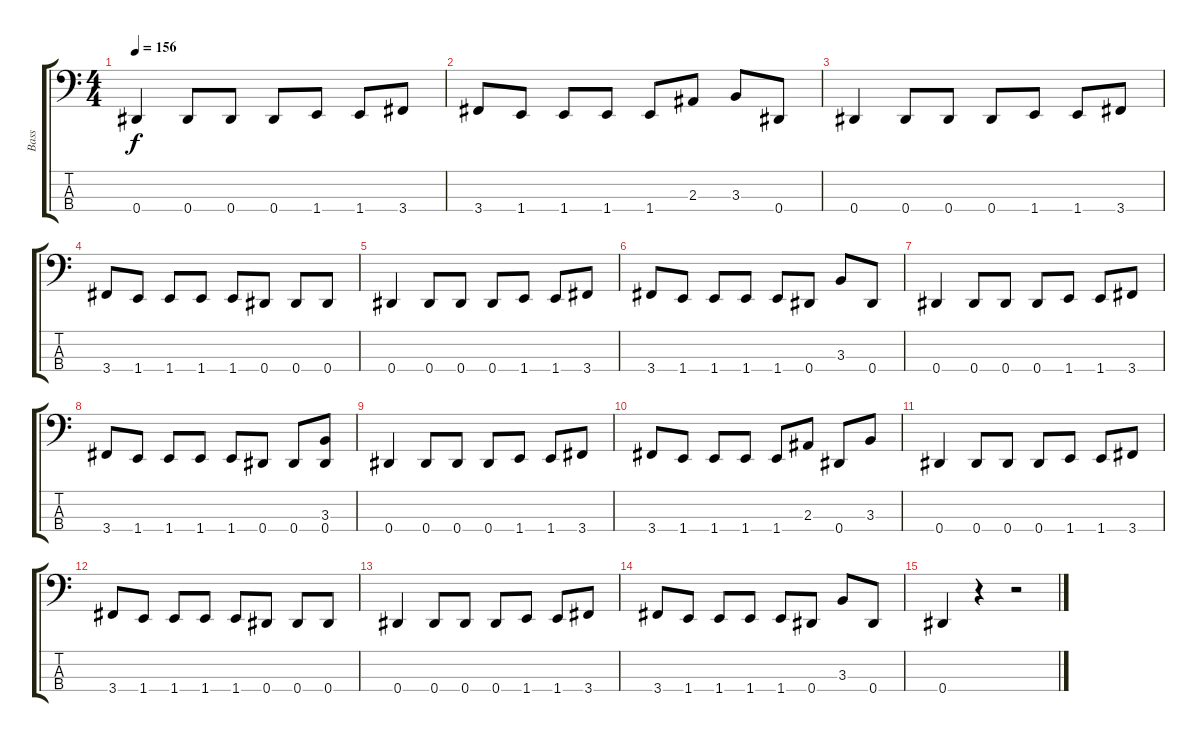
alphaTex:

\track ("Bass" "Bass") {instrument electricbasspick}
\staff {score tabs}
\tuning (Gb2 Db2 Ab1 Eb1) {hide}
\ts (4 4)
\tempo 156
\clef f4
\ks c
0.4.4{dy f} 0.4.8 0.4.8 0.4.8 1.4.8 1.4.8 3.4.8 |
3.4.8 1.4.8 1.4.8 1.4.8 1.4.8 2.3.8 3.3.8 0.4.8 |
0.4.4 0.4.8 0.4.8 0.4.8 1.4.8 1.4.8 3.4.8 |
3.4.8 1.4.8 1.4.8 1.4.8 1.4.8 0.4.8 0.4.8 0.4.8 |
0.4.4 0.4.8 0.4.8 0.4.8 1.4.8 1.4.8 3.4.8 |
3.4.8 1.4.8 1.4.8 1.4.8 1.4.8 0.4.8 3.3.8 0.4.8 |
0.4.4 0.4.8 0.4.8 0.4.8 1.4.8 1.4.8 3.4.8 |
3.4.8 1.4.8 1.4.8 1.4.8 1.4.8 0.4.8 0.4.8 (3.3 0.4).8 |
0.4.4 0.4.8 0.4.8 0.4.8 1.4.8 1.4.8 3.4.8 |
3.4.8 1.4.8 1.4.8 1.4.8 1.4.8 2.3.8 0.4.8 3.3.8 |
0.4.4 0.4.8 0.4.8 0.4.8 1.4.8 1.4.8 3.4.8 |
3.4.8 1.4.8 1.4.8 1.4.8 1.4.8 0.4.8 0.4.8 0.4.8 |
0.4.4 0.4.8 0.4.8 0.4.8 1.4.8 1.4.8 3.4.8 |
3.4.8 1.4.8 1.4.8 1.4.8 1.4.8 0.4.8 3.3.8 0.4.8 |
0.4.4 r.4 r.2
